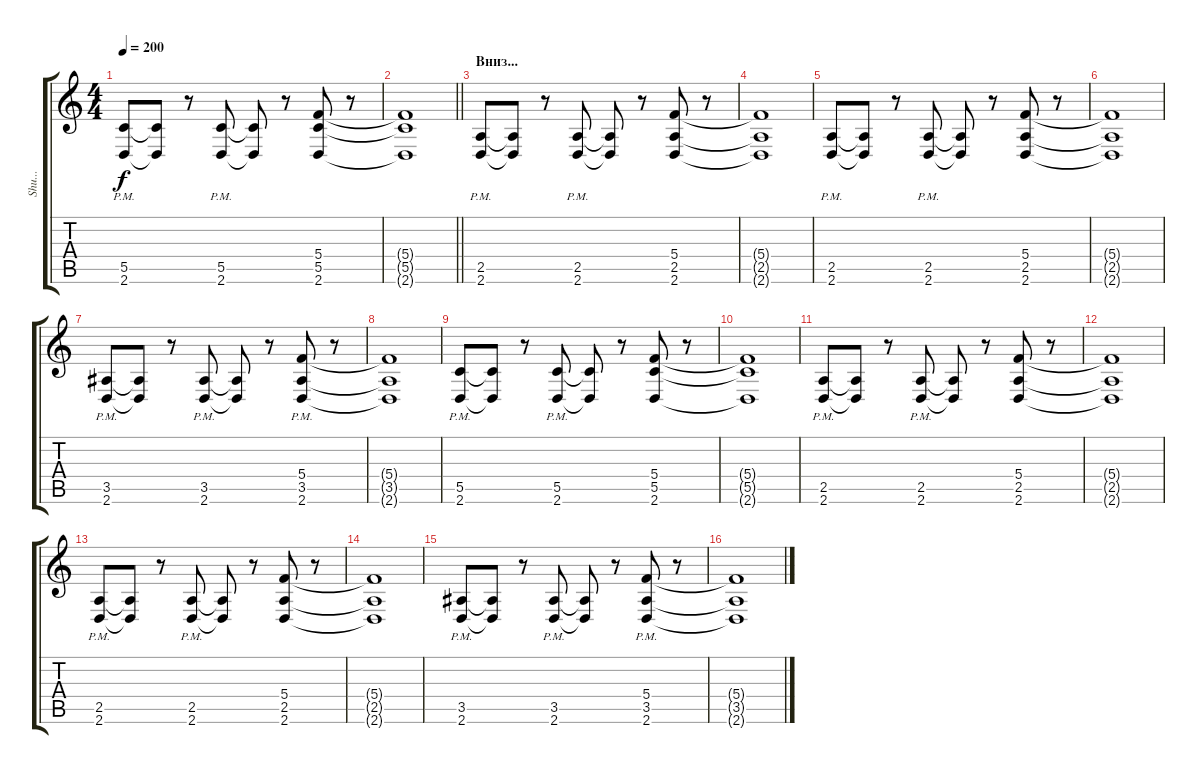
\track ("Shu..." "Shu...") {instrument distortionguitar}
\staff {score tabs}
\tuning (D4 A3 F3 C3 G2 C2) {hide}
\ts (4 4)
\tempo 200
\clef g2
\ks c
(5.5{pm} 2.6{pm}).8{dy f} (5.5{t} 2.6{t}).8 r.8 (5.5{pm} 2.6{pm}).8 (5.5{t} 2.6{t}).8 r.8 (5.4 5.5 2.6).8 r.8 |
\barLineRight lightlight
(5.4{t} 5.5{t} 2.6{t}).1 |
\section ("" "Вниз...")
(2.5{pm} 2.6{pm}).8{volume 13} (2.5{t} 2.6{t}).8 r.8 (2.5{pm} 2.6{pm}).8 (2.5{t} 2.6{t}).8 r.8 (5.4 2.5 2.6).8 r.8 |
(5.4{t} 2.5{t} 2.6{t}).1 |
(2.5{pm} 2.6{pm}).8 (2.5{t} 2.6{t}).8 r.8 (2.5{pm} 2.6{pm}).8 (2.5{t} 2.6{t}).8 r.8 (5.4 2.5 2.6).8 r.8 |
(5.4{t} 2.5{t} 2.6{t}).1 |
(3.5{pm} 2.6{pm}).8 (3.5{t} 2.6{t}).8 r.8 (3.5{pm} 2.6{pm}).8 (3.5{t} 2.6{t}).8 r.8 (5.4 3.5 2.6{pm}).8 r.8 |
(5.4{t} 3.5{t} 2.6{t}).1 |
(5.5{pm} 2.6{pm}).8 (5.5{t} 2.6{t}).8 r.8 (5.5{pm} 2.6{pm}).8 (5.5{t} 2.6{t}).8 r.8 (5.4 5.5 2.6).8 r.8 |
(5.4{t} 5.5{t} 2.6{t}).1 |
(2.5{pm} 2.6{pm}).8 (2.5{t} 2.6{t}).8 r.8 (2.5{pm} 2.6{pm}).8 (2.5{t} 2.6{t}).8 r.8 (5.4 2.5 2.6).8 r.8 |
(5.4{t} 2.5{t} 2.6{t}).1 |
(2.5{pm} 2.6{pm}).8 (2.5{t} 2.6{t}).8 r.8 (2.5{pm} 2.6{pm}).8 (2.5{t} 2.6{t}).8 r.8 (5.4 2.5 2.6).8 r.8 |
(5.4{t} 2.5{t} 2.6{t}).1 |
(3.5{pm} 2.6{pm}).8 (3.5{t} 2.6{t}).8 r.8 (3.5{pm} 2.6{pm}).8 (3.5{t} 2.6{t}).8 r.8 (5.4 3.5 2.6{pm}).8 r.8 |
(5.4{t} 3.5{t} 2.6{t}).1
